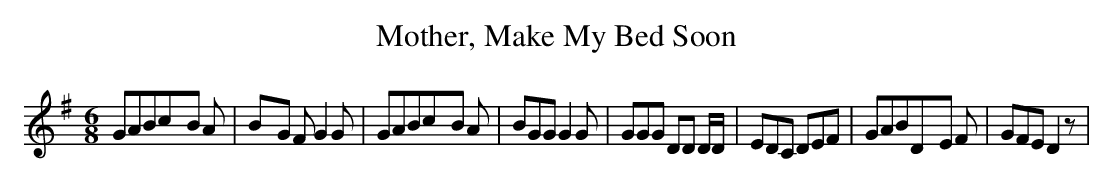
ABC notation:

X:1
T:Mother, Make My Bed Soon
M:6/8
L:1/8
K:G
 GABc-B A|B-G F G2 G| GABc-B A| BGG G2 G| GGG DD D/2D/2| EDC DEF| GABD-E F|\
 GFE D2 z|
